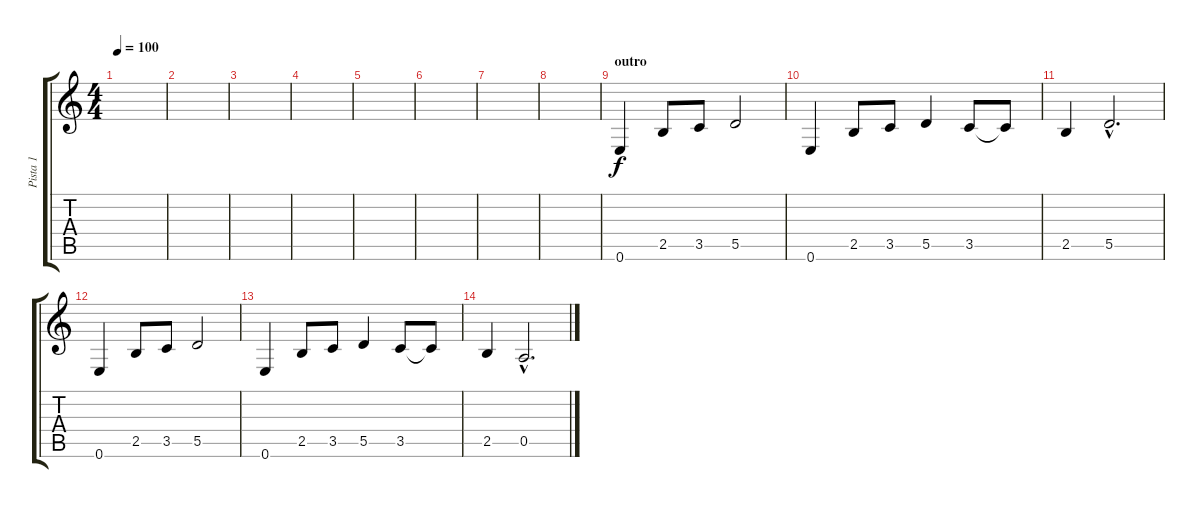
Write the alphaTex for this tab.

\track ("Pista 1" "Pista 1") {instrument electricguitarclean}
\staff {score tabs}
\tuning (E4 B3 G3 D3 A2 E2) {hide}
\ts (4 4)
\tempo 100
\clef g2
\ks c
|
|
|
|
|
|
|
|
\section ("" "outro")
0.6.4 2.5.8 3.5.8 5.5.2 |
0.6.4 2.5.8 3.5.8 5.5.4 3.5.8 3.5{t}.8 |
2.5.4 5.5{hac}.2{d} |
0.6.4 2.5.8 3.5.8 5.5.2 |
0.6.4{volume 0} 2.5.8 3.5.8 5.5.4 3.5.8 3.5{t}.8 |
2.5.4 0.5{hac}.2{d}
